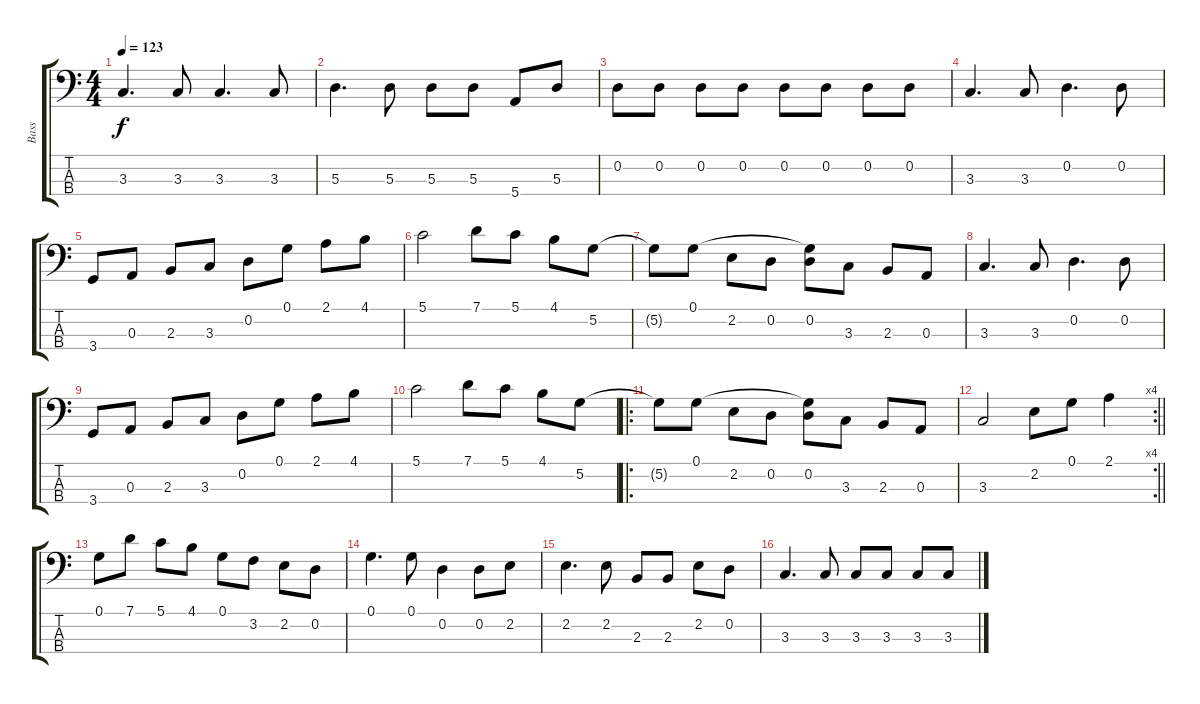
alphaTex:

\track ("Bass" "Bass") {instrument electricbassfinger}
\staff {score tabs}
\tuning (G2 D2 A1 E1) {hide}
\ts (4 4)
\tempo 123
\clef f4
\ks c
3.3.4{d dy f} 3.3.8 3.3.4{d} 3.3.8 |
5.3.4{d} 5.3.8 5.3.8 5.3.8 5.4.8 5.3.8 |
0.2.8 0.2.8 0.2.8 0.2.8 0.2.8 0.2.8 0.2.8 0.2.8 |
3.3.4{d} 3.3.8 0.2.4{d} 0.2.8 |
3.4.8 0.3.8 2.3.8 3.3.8 0.2.8 0.1.8 2.1.8 4.1.8 |
5.1.2 7.1.8 5.1.8 4.1.8 5.2.8 |
5.2{t}.8 0.1.8 2.2.8 0.2.8 (0.1{t} 0.2).8 3.3.8 2.3.8 0.3.8 |
3.3.4{d} 3.3.8 0.2.4{d} 0.2.8 |
3.4.8 0.3.8 2.3.8 3.3.8 0.2.8 0.1.8 2.1.8 4.1.8 |
5.1.2 7.1.8 5.1.8 4.1.8 5.2.8 |
\ro
5.2{t}.8 0.1.8 2.2.8 0.2.8 (0.1{t} 0.2).8 3.3.8 2.3.8 0.3.8 |
\rc 4
\barLineRight lightlight
3.3.2 2.2.8 0.1.8 2.1.4 |
0.1.8 7.1.8 5.1.8 4.1.8 0.1.8 3.2.8 2.2.8 0.2.8 |
0.1.4{d} 0.1.8 0.2.4 0.2.8 2.2.8 |
2.2.4{d} 2.2.8 2.3.8 2.3.8 2.2.8 0.2.8 |
3.3.4{d} 3.3.8 3.3.8 3.3.8 3.3.8 3.3.8
